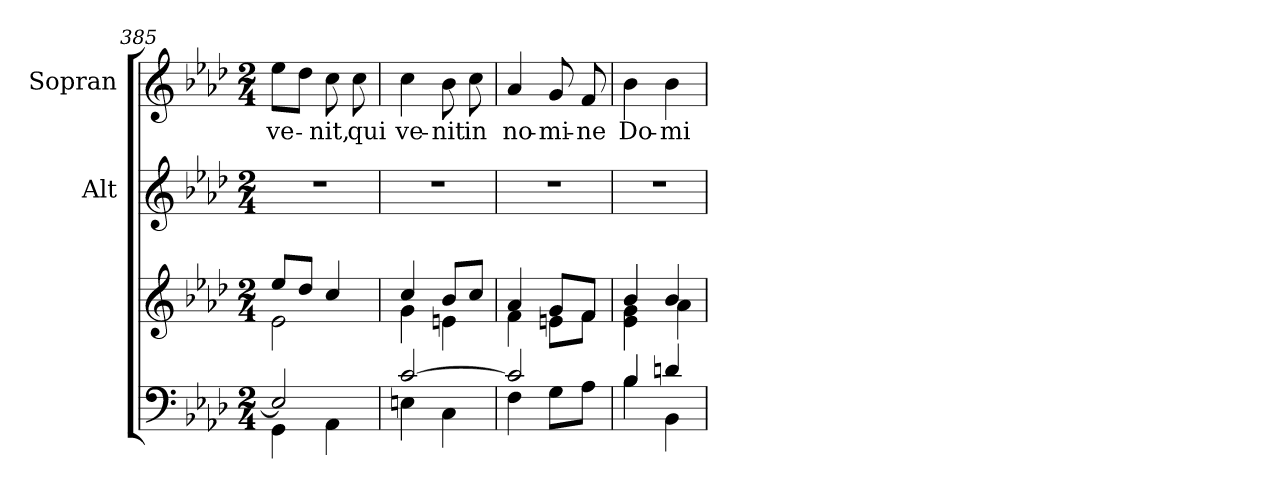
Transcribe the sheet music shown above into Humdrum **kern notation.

**kern	**kern	**kern	**kern	**text
*part3	*part3	*part2	*part1	*part1
*staff4	*staff3	*staff2	*staff1	*staff1
*	*	*I"Alt	*I"Sopran	*
*	*	*I'A.	*I'S.	*
*clefF4	*clefG2	*clefG2	*clefG2	*
*k[b-e-a-d-]	*k[b-e-a-d-]	*k[b-e-a-d-]	*k[b-e-a-d-]	*
*A-:	*A-:	*A-:	*A-:	*
*M2/4	*M2/4	*M2/4	*M2/4	*
=385	=385	=385	=385	=385
*^	*^	*	*	*
!	!	!	!	!	!	!LO:LY:b
2E-/]	4GG\	8ee-/L	2e-\	2r	8ee-\L	ve-
.	.	8dd-/J	.	.	8dd-\J	.
!	!	!	!	!	!	!LO:LY:b
.	4AA-\	4cc/	.	.	8cc\	-nit,
!	!	!	!	!	!	!LO:LY:b
.	.	.	.	.	8cc\	qui
=386	=386	=386	=386	=386	=386	=386
!	!	!	!	!	!	!LO:LY:b
[>2c/	4En\	4cc/	4g\	2r	4cc\	ve-
!	!	!	!	!	!	!LO:LY:b
.	4C\	8b-/L	4en\	.	8b-\	-nit
!	!	!	!	!	!	!LO:LY:b
.	.	8cc/J	.	.	8cc\	in
=387	=387	=387	=387	=387	=387	=387
!	!	!	!	!	!	!LO:LY:b
2c/]	4F\	4a-/	4f\	2r	4a-/	no-
!	!	!	!	!	!	!LO:LY:b
.	8G\L	8g/L	8en\L	.	8g/	-mi-
!	!	!	!	!	!	!LO:LY:b
.	8A-\J	8f/J	8f\J	.	8f/	-ne
=388	=388	=388	=388	=388	=388	=388
!	!	!	!	!	!	!LO:LY:b
4B-/	4B-\	4b-/	4e-\ 4g\	2r	4b-\	Do-
!	!	!	!	!	!	!LO:LY:b
4dn/	4BB-\	4b-/	4a-\	.	4b-\	-mi-
*v	*v	*	*	*	*	*
*	*v	*v	*	*	*
=	=	=	=	=
*-	*-	*-	*-	*-
